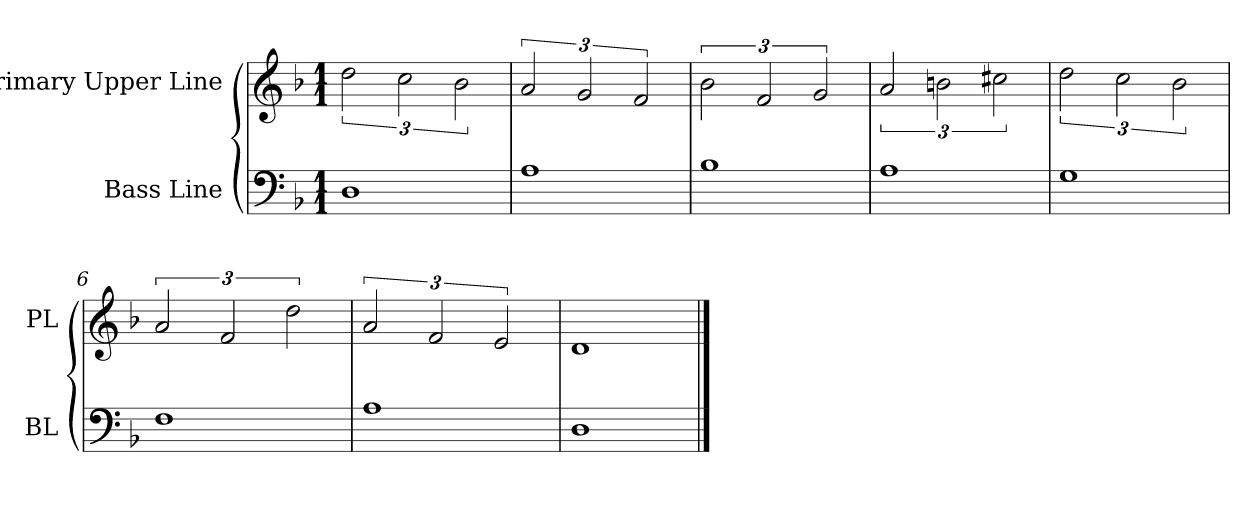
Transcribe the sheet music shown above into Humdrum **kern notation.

**kern	**kern
*part2	*part1
*staff2	*staff1
*I"Bass Line	*I"Primary Upper Line
*I'BL	*I'PL
*clefF4	*clefG2
*k[b-]	*k[b-]
*M1/1	*M1/1
=1	=1
1D	3dd\
.	3cc\
.	3b-\
=2	=2
1A	3a/
.	3g/
.	3f/
=3	=3
1B-	3b-\
.	3f/
.	3g/
=4	=4
1A	3a/
.	3bn\
.	3cc#X\
=5	=5
1G	3dd\
.	3cc\
.	3b-\
=6	=6
1F	3a/
.	3f/
.	3dd\
=7	=7
1A	3a/
.	3f/
.	3e/
=8	=8
1D	1d
==	==
*-	*-
